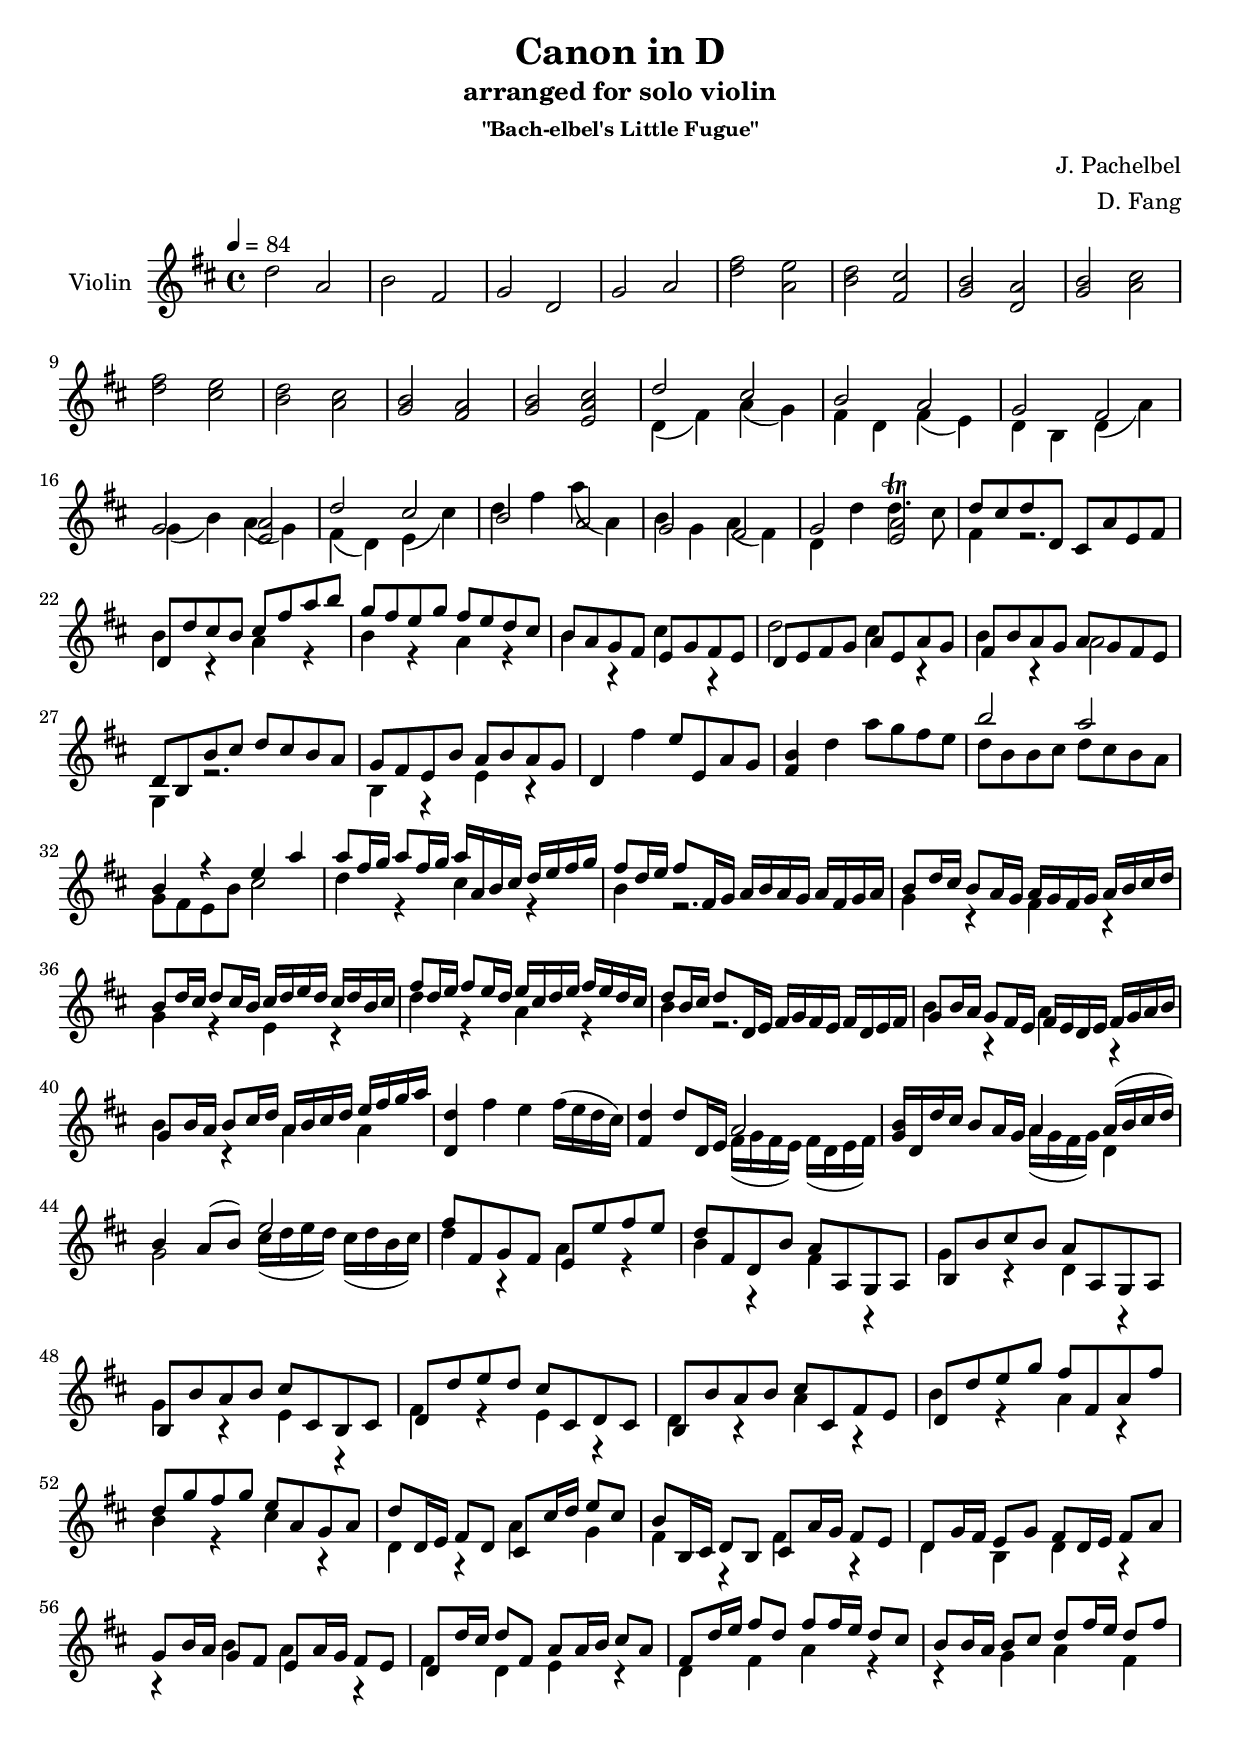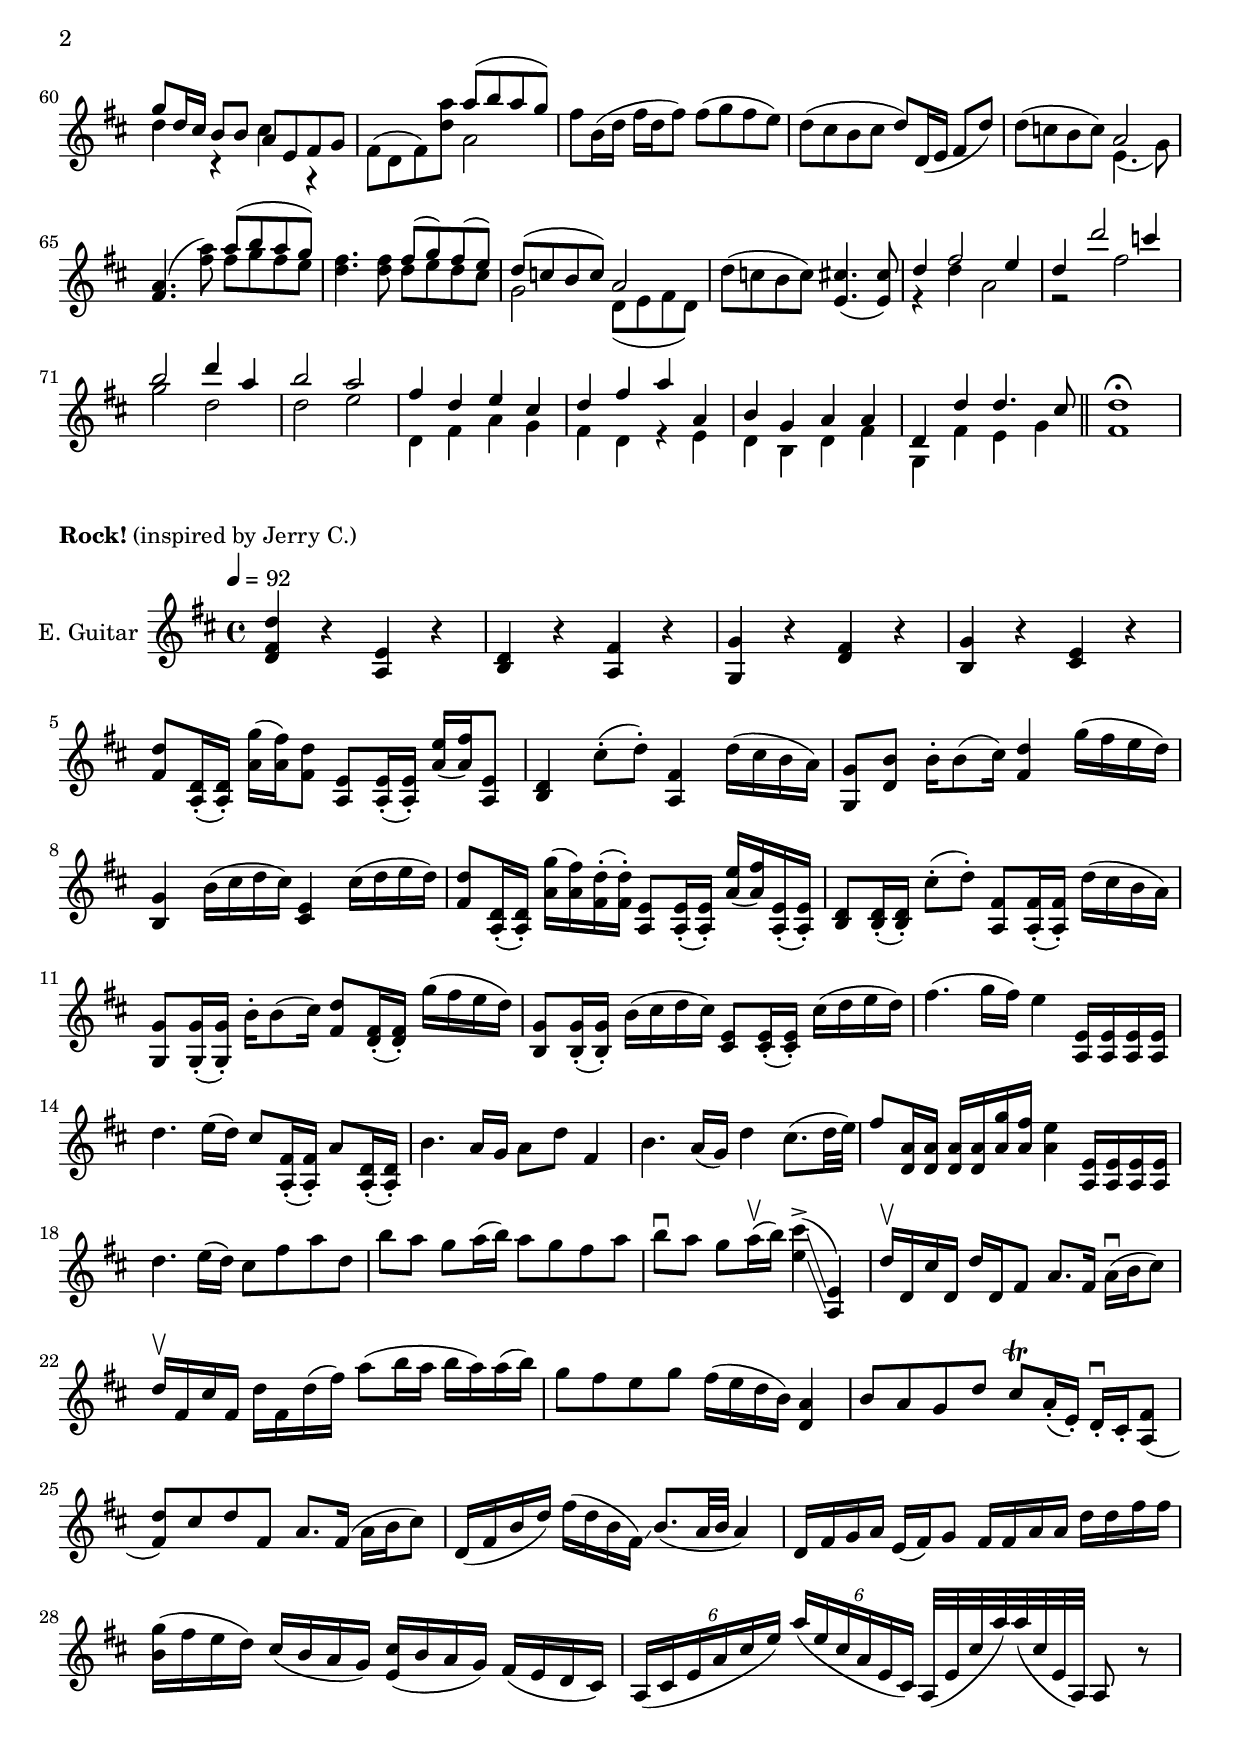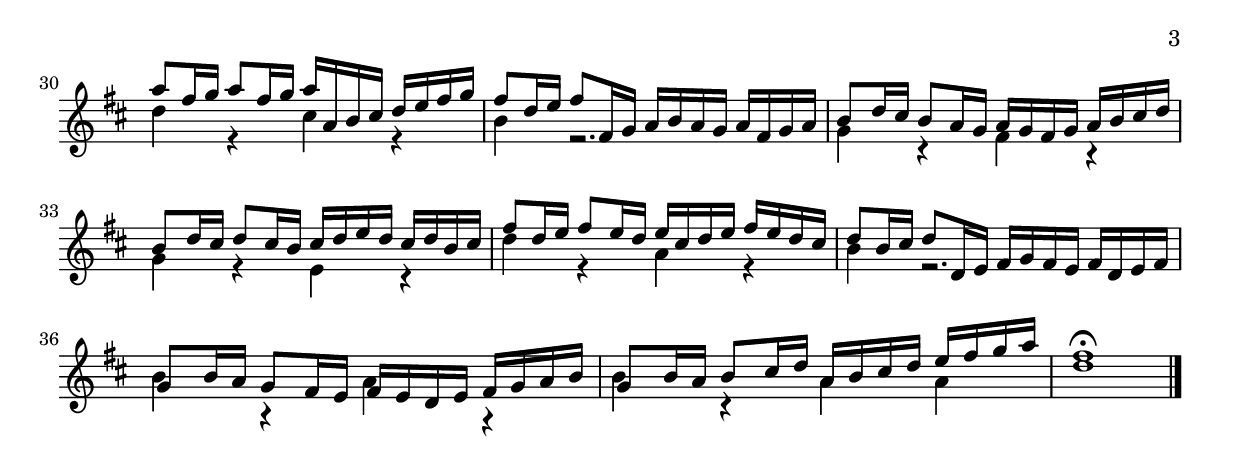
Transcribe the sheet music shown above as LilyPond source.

% violin solo
\version "2.17.18"

% definitions
pizz = ^\markup { \bold pizz. }
arco = ^\markup { \bold arco }
legato = ^\markup { \bold \italic legato }
hardrock = ^\markup { \bold \italic hardrocko }

global = {
	\time 4/4
	\key d \major
}

ub = \upbow
db = \downbow
rit = _\markup { \upright "rit." }

%%%%%%% snippets %%%%%%%%%%%%%%%%%%%%%%%%%%%%%%%%%%%%%%%%%%%%%%%%%%%%%%%%%%%%%%

violinBassA = \relative c' { | d2 a | b fis' | g d | g, a | }
violinBassAhi = \relative c'' { | d2 a | b fis | g d | g a | }
restPhrase = { R1*4 }
halfMelodyA = \relative c'' { fis2 e d cis b a b cis }
halfMelodyAend = \relative c'' { fis2 e d cis b a8( g fis a) g2\rit e }
halfMelodyAarco = \relative c'' { fis2\arco e d cis b a b cis }
halfMelodyAdescant = \relative c'' { d2 cis b a g fis g <a e> }
quarterMelodyA = \relative c' { d4( fis) a( g) fis d fis( e) d b d( a') g( b) a( g) }
quarterMelodyB = \relative c' { fis( d) e( cis') d fis a( a,) b g a( fis) d d' d4.^\trill cis8 }
eighthMelodyA = \relative c'' {
	d8 cis d d, cis a' e fis d d' cis b cis fis a b
	g fis e g fis e d cis b a g fis e g fis e
}
eighthMelodyB = \relative c' {
	d e fis g a e a g fis b a g a g fis e
	d b b' cis d cis b a g fis e b' a b a g
}
pizzLineA = \relative c' {
	r8\pizz a d fis r a, cis e
	r b d fis r a, g a
	r b d g r fis d a
	r g b d r a cis e
}
offMelodyA = \relative c'' { r4 fis e2 r4 d fis2 g fis g e }
offMelodyBlo = \relative c'' { r4 fis4 e2 r4 d a2 b a b cis4 a'4  }
offMelodyBhi = \relative c'' { r4 fis e2 r4 d <a' fis>2 b a b cis }

sixteenthsMelodyA = \relative c''' {
	a8 fis16 g a8 fis16 g a a, b cis d e fis g
	fis8 d16 e fis8 fis,16 g a b a g a fis g a
}
sixteenthsMelodyB = \relative c'' {
	b8 d16 cis b8 a16 g a g fis g a b cis d
	b8 d16 cis d8 cis16 b cis d e d cis d b cis
}
sixteenthsMelodyABfilled = {
	<< { \sixteenthsMelodyA \sixteenthsMelodyB } \\
		\relative c'' { d4 r cis r b r2. g4 r fis r g r e r }
	>>
}
sixteenthsMelodyBalt = \relative c'' {
	b8 d16 cis b8 a16 g a g fis g a b cis d
	b8 d16 cis d8 cis16 b cis d cis b a g fis e
}
sixteenthsMelodyC = \relative c'' {
	fis8 d16 e fis8 e16 d16 e cis d e fis e d cis
	d8 b16 cis d8 d,16 e fis g fis e fis d e fis
}
sixteenthsMelodyD = \relative c'' {
	g8 b16 a g8 fis16 e fis e d e fis g a b
	g8 b16 a b8 cis16 d a b cis d e fis g a
}
sixteenthsMelodyCDfilled = {
	<< { \sixteenthsMelodyC \sixteenthsMelodyD } \\
		\relative c'' { d4 r a r b r2. b4 r a r b r a a }
	>>
}
sixteenthsMelodyE = \relative c'' {
	fis8 d16 e fis8 e16 d16 e cis d e fis e d cis
	d8 b16 cis d8 d,16 e fis g fis e fis d' cis d
}
quarterMelodyC = \relative c'' { d4 a cis a b fis d' a d, g d fis d g e e' }
eighthMelodyC = \relative c'' {
	fis8 fis, g fis e  e' fis e d fis, d b' a a, g a 
	b b' cis b a a, g a b b' a b cis cis, b cis
}
eighthMelodyD = \relative c' {
	d8 d' e d cis cis, d cis b b' a b cis cis, fis e
	d d' e g fis fis, a fis' d g fis g e a, g a
}
eighthMelodyE = \relative c' {
	<d a'>8 fis' fis fis e e e e d d d d a' a a a
	b b b b a a a a b b b b cis cis, cis cis
}
skipMelodyA = \relative c'' {
	d8 d,16 e fis8 d cis cis'16 d e8 cis b b,16 cis d8 b cis a'16 g fis8 e
	d8 g16 fis e8 g fis d16 e fis8 a g b16 a g8 fis e a16 g fis8 e
}
skipMelodyB = \relative c' {
	d8 d'16 cis d8 fis, a a16 b cis8 a fis d'16 e fis8 d fis fis16 e d8 cis
	b8 b16 a b8 cis d fis16 e d8 fis g d16 cis b8 b a e fis g
}
halfMelodyC = \relative c' { d4 d' cis4. a8 b2 a d,4. e8 fis2 <<b2 {g4( d)}>> <e d>4. <e cis>8 }
naturalMelodyA = \relative c' {
	<fis a>4. fis'8 fis g fis e d4. d8 d e d cis b2 d d8 c b c a4. a8
}
naturalMelodyB = \relative c'' {
	a4. a'8 a b a g fis4. fis8 fis g fis e d c b c a4. a8 g4 d' cis4. cis8
}
syncopHalfHelodyA = \relative c' { fis4 fis'2 e4 d d'2 c4 b2 d4 a b2 a }
syncopHalfHelodyB = \relative c''' { a2 a,4. g8 fis2 fis'4. e8 d4 b d2 d cis }
quarterMelodyD = \relative c'' {
	d4 d, cis cis' b b, a a' g g' fis fis, e a e e'
}
quarterMelodyE = \relative c'' {
	fis4 fis, e e' d d, cis cis' b b' a a, g4. e'8 a4 a
}
quarterMelodyF = \relative c'' {
	d4 d, cis cis' b b, a a' g g' fis fis, d d' d4. cis8
}
quarterMelodyG = \relative c'' {
	fis4 d e cis d fis a2 b,4 g a fis d fis e4 g4
}

%%%%%%%%%%%%%%%%%%%%%%%%%%%%%%%%%%%%%%%%%%%%%%%%%%%%%%%%%%%%%%%%%%%%%%%%%%%%%%%
\header {
	title = "Canon in D"
	subtitle = "arranged for two violins"
	composer = "J. Pachelbel"
	arranger = "D. Fang"
}

violinOne = \new Voice {
	\set Staff.instrumentName = #"Violin I "
	\set Staff.midiInstrument = #"violin"

	\restPhrase
	\pizzLineA

	\halfMelodyAarco
	<< \halfMelodyA \halfMelodyAdescant >>

	\quarterMelodyA
	\quarterMelodyB

	\eighthMelodyA
	\eighthMelodyB

	\eighthMelodyB % \offMelodyBhi
	\offMelodyBlo

	\sixteenthsMelodyA
	\sixteenthsMelodyB

	\sixteenthsMelodyC
	\sixteenthsMelodyD

	% \offMelodyA
	\offMelodyBlo

	\quarterMelodyC
	\eighthMelodyC
	\eighthMelodyD

	\eighthMelodyC
	\eighthMelodyE

	\skipMelodyA
	\skipMelodyB
	\skipMelodyA

	\skipMelodyB
	\halfMelodyC

	\naturalMelodyA
	\naturalMelodyB

	\syncopHalfHelodyA
	\syncopHalfHelodyB

	\quarterMelodyD
	\quarterMelodyE

	\quarterMelodyF

	\bar "||"
	\relative c' { <fis d'>1^\fermata }
	%% rockin' %%

} % end Voice

violinTwo = \new Voice {
	\set Staff.instrumentName = #"Violin II "
	\set Staff.midiInstrument = #"violin"

	\violinBassA
	\violinBassA

	\violinBassA
	<< \halfMelodyA \violinBassA >>

	<< \halfMelodyAdescant \violinBassA >>
	<< \halfMelodyAdescant \violinBassA >>

	\quarterMelodyA % \offMelodyBlo % \violinBassA
	\quarterMelodyB % \offMelodyBhi % \violinBassA

	\eighthMelodyA
	\eighthMelodyB

	% \offMelodyA
	\offMelodyBhi

	\sixteenthsMelodyA
	\sixteenthsMelodyB

	\sixteenthsMelodyC
	\sixteenthsMelodyD

	\sixteenthsMelodyE
	\sixteenthsMelodyB

	\quarterMelodyC
	\eighthMelodyC

	\eighthMelodyD
	\eighthMelodyC

	\eighthMelodyE
	\skipMelodyA
	\skipMelodyB

	\halfMelodyC
	\naturalMelodyA

	\naturalMelodyB
	\naturalMelodyA

	\naturalMelodyB
	\syncopHalfHelodyA

	\syncopHalfHelodyB
	\quarterMelodyD

	\quarterMelodyG

	\bar "||"
	\relative c' { <fis d>1^\fermata }
	%% rockin' %%

} % end Voice

violinBoth = \new Voice {
	\set Staff.instrumentName = #"Violin"
	\set Staff.midiInstrument = #"violin"
	\violinBassAhi
	<< \violinBassAhi \halfMelodyA >>
	<< \halfMelodyA \halfMelodyAdescant >>
	<< \halfMelodyAdescant \\ \quarterMelodyA >>
	<< \halfMelodyAdescant \\ \quarterMelodyB >>
	<< \eighthMelodyA \\
		\relative c' { fis4 r2. b4 r a r b r a r b r cis r } >>
	<< \eighthMelodyB \\
		\relative c'' { d2 cis4 r b4 r4 a2 g,4 r2. b4 r e r } >>
	\relative c' { d4 fis' e8 e, a g <fis b>4 d' a'8 g fis e }
	<< \relative c''' { b2 a b,4 r e4 a } \\
		\relative c'' { d8 b b cis d cis b a g fis e b' cis2 }
	>>
	\sixteenthsMelodyABfilled
	\sixteenthsMelodyCDfilled
	\relative c'' { <d d,>4 fis e4 fis16( e d cis) }
	\relative c'' { <d fis,>4 d8 d,16 e
		<< a2 \\ { fis16( g fis e) fis( d e fis) } >>
	}
	\relative c'' { <b g>16 d, d' cis b8 a16 g
		<< { a4 a16( b cis d) } \\ { a16( g fis g) d4 } >>
	}
	<< \relative c'' { b a8( b) e2 } \\
		\relative c'' { g2 cis16( d e d) cis( d b cis) }
	>>
	<< \eighthMelodyC \\
		\relative c'' { d4 r a r b r fis r g r d r g r e r }
	>>
	<< \eighthMelodyD \\
		\relative c' { fis4 r e r d r a' r b r a r b r cis r }
	>>
	<< \skipMelodyA \\
		% \relative c' { fis4 r e r d r r2 b4 r a r b r cis r }
		% \quarterMelodyA
		\relative c' { d4 r a' g fis r fis r d b d r r b' a r }
	>>
	<< \skipMelodyB \\
		% \relative c' { fis4 r e r b' r a r d, r fis r b r e r }
		% \quarterMelodyB
		\relative c' { fis4 d e r d fis a r r g a fis d' r cis r }
	>>
	\relative c' {
		fis8( d fis) <d' a'> << { a'8( b a g) } \\ a,2 >>
		fis'8 b,16( d fis d fis8) fis( g fis e)
		d( cis b cis d) d,16( e fis8 d')
		d( c b c) << a2 \\ { e4.( g8) } >>
	}
	\relative c' {
		<fis a>4.( <fis' a>8) << { a( b a g) } \\ { fis g fis e } >>
		<d fis>4. q8 << { fis( g) fis( e) } \\ { d e d cis } >>
		<< { d8( c b c) a2 } \\ { g2 d8( e fis d) } >>
		d'8( c b c) <cis e,>4.( q8)
	}
	\relative c'' {
		<< { d4 fis2 e4 } \\ { r4 d a2 } >>
		<< { d4 d'2 c4 } \\ { r2 fis, } >>
		<< { b2 d4 a } \\ { g2 d } >>
		<< { b'2 a } \\ { d,2 e } >>
	}
	\relative c'' {
		<< { fis4 d e cis d fis a a, b g a a d, d' d4. cis8 } \\
		{ d,4 fis a g fis d r e d b d fis g, fis' e g  } >>
	}
	\bar "||"
	\relative c' {
		<fis d'>1^\fermata
	}
}

%%%%%%%% 2nd movement %%%%%%%%
% \markup { \bold Rock! (inspired by Jerry C.)}
introChordsA = \relative c'' {
	<d fis, d>4 r <e, a,> r <b d> r <a fis'> r
	<g' g,> r <d fis> r <b g'> r <cis e> r
}
eighthSixteenths = #(define-music-function (parser location m) (ly:pitch?) #{
	$m8 q16 q q q q q
#} )
sixteenthChordsA = \relative c' {
	<d fis>8\db q16\db q q q q q
	<a e'>8\db q16\db q q q q q
	<b d>8 q16 q \repeat tremolo 4 q16
	<a fis'>8 q16 q \repeat tremolo 4 q16
	<g d'>8 q16 q \repeat tremolo 4 q16
	<a d>8 q16 q \repeat tremolo 4 q16
	<b g'>8 q16 q \repeat tremolo 4 q16
	<cis e>8 q16 q \repeat tremolo 4 q16
}
sixteenthChordsB = \relative c' {
	<a d>16 q q q <d fis> q q q <e a> q q q q q g g
	<fis b,>16 q q q <b, d> q q q <cis fis> q q q q q <cis e> q
	<d d>16 q q q <b d> q q q <a d> q q q <d a'> q q q
	g16 g g g <g b> q q q <a e> q q q <g cis> q q q
}
sixteenthChordsC = \relative c' {
	<fis d'>16 q q q <d d'> q q q <e a> q q q <e cis'> q q q
	<fis d'>8 <fis cis'> d'8 fis a g fis4
	g4. fis16 e fis8 e d4
	e16 e d d cis cis b b a a g g fis fis e8
}
upbeatsA = \relative c' {
	r8 <a d>16-. q-. <a' g'>( <a fis'>) r8
	r8 <a, e'>16-. <a e'>-. <a' e'>( <a fis'>) r8
	r4 cis8 d r4 d16( cis b a)
	r8 <d, b'> b'16-. b8( cis16) d8 r8 g16( fis e d)
	r4 b16( cis d cis) r4 cis16( d e d)
}
upbeatsAfilled = \relative c' {
	<fis d'>8 <a, d>16-.( q-.) <a' g'>( <a fis'>) <fis d'>8
	<a, e'>8 q16-.( q-.) <a' e'>( <a fis'>) <a, e'>8
	<b d>4 cis'8-.( d-.) <a, fis'>4 d'16( cis b a)
	<g g,>8 <d b'> b'16-. b8( cis16) <d fis,>4 g16( fis e d)
	<g, b,>4 b16( cis d cis) <e, cis>4 cis'16( d e d)
}
upbeatsBfilled = \relative c' {
	<fis d'>8 <a, d>16-.( q-.) <a' g'>( <a fis'>) <fis d'>16-.( q-.)
	<a, e'>8 q16-.( q-.) <a' e'>( <a fis'>) <a, e'>16-.( q-.)
	<b d>8 q16-.( q-.) cis'8-.( d-.) <a, fis'>8 q16-.( q-.) d'16( cis b a)
	<g g,>8 q16-.( q-.) b16-. b8( cis16) <d fis,>8 <fis, d>16-.( q-.) g'16( fis e d)
	<g, b,>8 q16-.( q-.) b16( cis d cis) <e, cis>8 q16-.( q-.) cis'16( d e d)
}
guitarSoloA = \relative c'' {
	fis4.( g16 fis) e4 r4 d4. e16( d) cis4 a
	b4. a16 g a8 d fis,4
	b4. a16( g) d'4 cis8.( d32 e)
}
guitarSoloAfilled = \relative c'' {
	fis4.( g16 fis) e4 <e, a,>16 q q q
	d'4. e16( d) cis8 <fis, a,>16-.( q-.) a8 <d, a>16-.( q-.)
	b'4. a16 g a8 d fis,4
	b4. a16( g) d'4 cis8.( d32 e)
}
guitarSoloB = \relative c'' {
	fis2 e4 r4 d4. e16( d) cis8 fis a4
	b8 a g a16 b a8 g fis a 
	b a g a16(\db b \glissando cis2)
}
guitarSoloBfilled = \relative c'' {
	fis8 <a, d,>16 q q q <a g'> <a fis'> <a e'>4 <e a,>16 q q q
	d'4. e16( d) cis8 fis a d,
	b'8 a g a16( b) a8 g fis a 
	b\db a g a16\ub( b) <cis e,>4->( \glissando <e,, a,>4)
}
guitarSoloC = \relative c'' {
	d16\ub d, cis' d, d' d, fis8
	a8. fis16 a(\db b cis8)
	d16\ub fis, cis' fis, d' fis, d'( fis) a8( b16 a b a) a( b)
	g8 fis e g fis16( e d b) a4
	b8 a g d' cis8^\trill a16-.( e-.) d-.\db cis-. a16 r16
}
guitarSoloCfilled = \relative c'' {
	d16\ub d, cis' d, d' d, fis8
	a8. fis16 a(\db b cis8)
	d16\ub fis, cis' fis, d' fis, d'( fis) a8( b16 a b a) a( b)
	g8 fis e g fis16( e d b) <a d,>4
	b8 a g d' cis8^\trill a16-.( e-.) d-.\db cis-. <a fis'>8(
}
guitarSoloD = \relative c'' {
	d8 cis d fis, a8. fis16( a b cis8)
	d,16( fis b d) fis( d b fis) \glissando b8.( a32 b a4)
	d,16 fis g a e( fis) g8 fis8 a d fis
	g16( fis e d cis b a g) cis( b a g fis e d cis)
}
guitarSoloDfilled = \relative c'' {
	<d fis,>8) cis d fis, a8. fis16( a b cis8)
	d,16( fis b d) fis( d b fis) \glissando b8.( a32 b a4)
	d,16 fis g a e( fis) g8 fis16 fis a a d d fis fis
	<g b,>16( fis e d) cis( b a g) <cis e,>( b a g) fis( e d cis)
}
arpeggioBreakA = \relative c' {
	\tuplet 6/4 { a16( cis e a cis e) }
	\tuplet 6/4 { a16( e cis a e cis) }
	a32( e' cis' a') a( cis, e, a,)
	a8 r8
}
doubledArpeggiosA = \relative c'' {
	fis16 fis d d d, d d' d e e e, e a, a g' g 
	d'16 d fis, fis b, b fis' fis cis' cis fis, fis a, a a' a
	b16 b d, d b b g g a a fis' fis d' d fis, fis
	g16 g fis fis e e b' b a8 \tuplet 3/2 { a,16( e' a } cis4)
}
bassMelodyA = \relative c' {
	d8 cis d4 a d8 cis b4 d fis a8 d,
	g, a b g d'4 fis8 d g fis g e <e a>4 a,
}
guitarSoloE = \relative c'' {
	d4. a'8 a( b) \tuplet 3/2 { a16( b a } g8)
	fis4. fis8 fis( g) \tuplet 3/2 { fis16( g fis } e8)
	d8( cis b cis) d2
	d8( cis b c) cis2^\trill
}
guitarSoloF = \relative c'' {
	d4. a'8 a( b) \tuplet 3/2 { a16( b a } g8)
	fis4. fis8 fis( g) \tuplet 3/2 { fis16( g fis } e8)
	d8( cis b cis) d2
	d8(\rit cis b c) cis4.( d16 e)
}
sixteenthChordsE = \relative c' {
	<d fis>8 q16 q q q q q
	<a e'>8 q16 q q q q q
	<b d>8 q16 q q q q q
	<a fis'>8 q16 q q q q q
	g'8 d a' g fis( g a b)
	g4.( a8) b8( cis d e)
}
secondViolinI = \new Voice {
	\set Staff.instrumentName = #"E. Guitar "
	\set Staff.midiInstrument = #"violin"
%	\set Staff.midiInstrument = #"electric guitar (clean)"
	\introChordsA
	\upbeatsA
	\upbeatsA
	\guitarSoloA
	\guitarSoloB
	\guitarSoloC
	\guitarSoloD
	\arpeggioBreakA
	\sixteenthsMelodyA
	\sixteenthsMelodyB
	\sixteenthsMelodyC
	\sixteenthsMelodyD
	\doubledArpeggiosA
	\guitarSoloE
	\guitarSoloF
	\relative c'' { d1^\fermata }
	\bar "|."
}
secondViolinII = \new Voice {
	\set Staff.instrumentName = #"E. Bass "
	\set Staff.midiInstrument = #"violin"
%	\set Staff.midiInstrument = #"electric bass (pick)"
	\introChordsA
	\introChordsA
	\sixteenthChordsA
	\sixteenthChordsA
	\sixteenthChordsA
	\sixteenthChordsB
	\sixteenthChordsC
	\relative c' { r1 }
	\sixteenthChordsA
	\sixteenthsMelodyA
	\sixteenthsMelodyBalt
	\bassMelodyA
	\sixteenthChordsE
	\halfMelodyAend
	\relative c' { <a fis'>1^\fermata }
	\bar "|."
}

secondViolinBoth = \new Voice {
	\set Staff.instrumentName = #"E. Guitar "
	\set Staff.midiInstrument = #"violin"
	\introChordsA
	\upbeatsAfilled
	\upbeatsBfilled
	\guitarSoloAfilled
	\guitarSoloBfilled
	\guitarSoloCfilled
	\guitarSoloDfilled
	\arpeggioBreakA
	\sixteenthsMelodyABfilled
	\sixteenthsMelodyCDfilled
	\relative c'' { <d fis>1^\fermata }
	\bar "|."
}


\header {
subtitle = "arranged for solo violin"
subsubtitle = "\"Bach-elbel's Little Fugue\""
}

%%%%%%%% 1st movement %%%%%%%%
\score {
	\new Staff << \global \tempo 4=84 \violinBoth >>
\layout { }
\midi { }
}
%%%%%%%% 2nd movement %%%%%%%%
\markup { \bold Rock! (inspired by Jerry C.)}
\score {
\new Staff << \global \tempo 4=92 \secondViolinBoth >>
\layout { }
\midi { }
}

